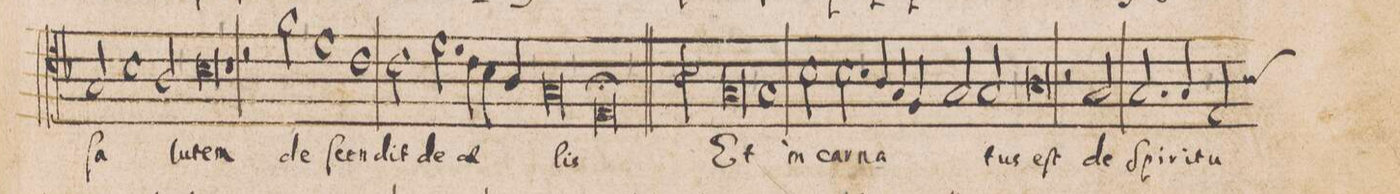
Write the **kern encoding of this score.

**kern	**text
*I"ALTVS	*
*clefC4	*
*k[b-]	*
*met(C|)	*
*M2/1	*
2G/	ſa-
1B-	.
2A/	-lu-
=50	=50
0B-	-tem
=51	=51
1r	.
2r	.
2f\	de-
=52	=52
1d	-ſcen-
1c	-dit
=53	=53
2c\	de
2.d\	coe-
4c\	.
4B-\	.
4A/	.
=54	=54
0G	-lis
=55	=55
0E;	.
=56||	=56||
*M2/1	*
*met(C|)	*
0G	Et
=57	=57
1G	in-
2B-\	-car-
2.B-\	.
=58	=58
4A/	-na-
4G/	.
4F/	.
2G/	.
2G/	-tus
=59	=59
0A	eſt
=60	=60
2r	.
2G/	de
2.G/	Spi-
4G/	-ri-
=61	=61
*custos:A	*
2E/	-tu
*-	*-
